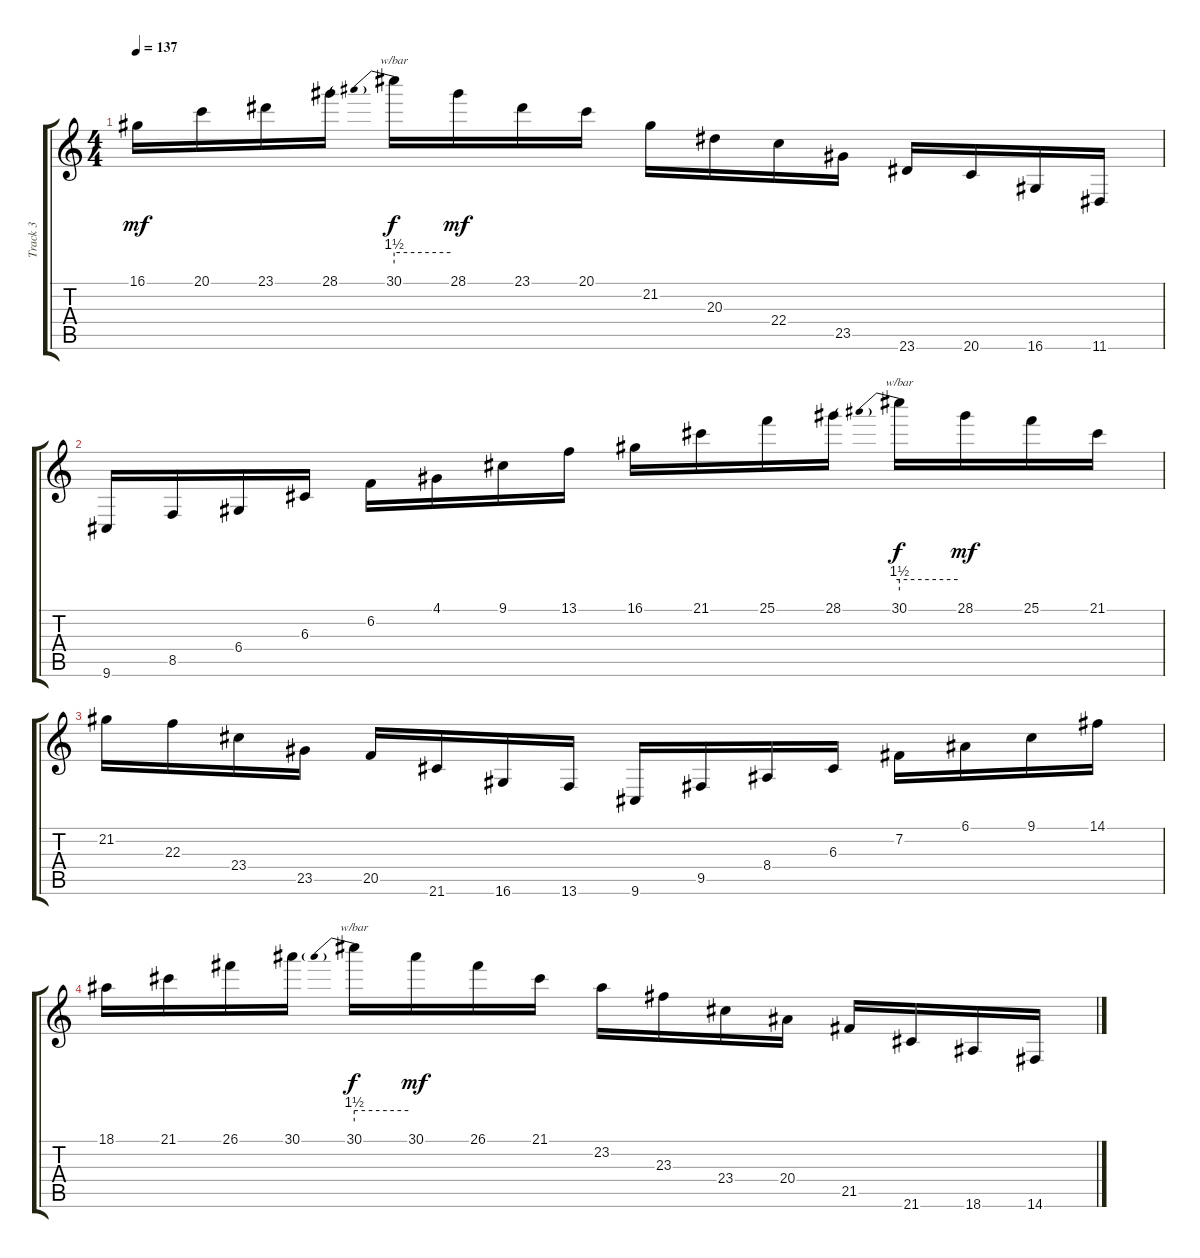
\track ("Track 3" "Track 3") {instrument orchestralharp}
\staff {score tabs}
\tuning (E4 B3 G3 D3 A2 E2) {hide}
\ts (4 4)
\tempo 137
\clef g2
\ks c
16.1.16{dy mf} 20.1.16 23.1.16 28.1.16 30.1.16{tbe (predive default 0 6 60 6) dy f} 28.1.16{dy mf} 23.1.16 20.1.16 21.2.16 20.3.16 22.4.16 23.5.16 23.6.16 20.6.16 16.6.16 11.6.16 |
9.6.16 8.5.16 6.4.16 6.3.16 6.2.16 4.1.16 9.1.16 13.1.16 16.1.16 21.1.16 25.1.16 28.1.16 30.1.16{tbe (predive default 0 6 60 6) dy f} 28.1.16{dy mf} 25.1.16 21.1.16 |
21.2.16 22.3.16 23.4.16 23.5.16 20.5.16 21.6.16 16.6.16 13.6.16 9.6.16 9.5.16 8.4.16 6.3.16 7.2.16 6.1.16 9.1.16 14.1.16 |
18.1.16 21.1.16 26.1.16 30.1.16 30.1.16{tbe (predive default 0 6 60 6) dy f} 30.1.16{dy mf} 26.1.16 21.1.16 23.2.16 23.3.16 23.4.16 20.4.16 21.5.16 21.6.16 18.6.16 14.6.16
